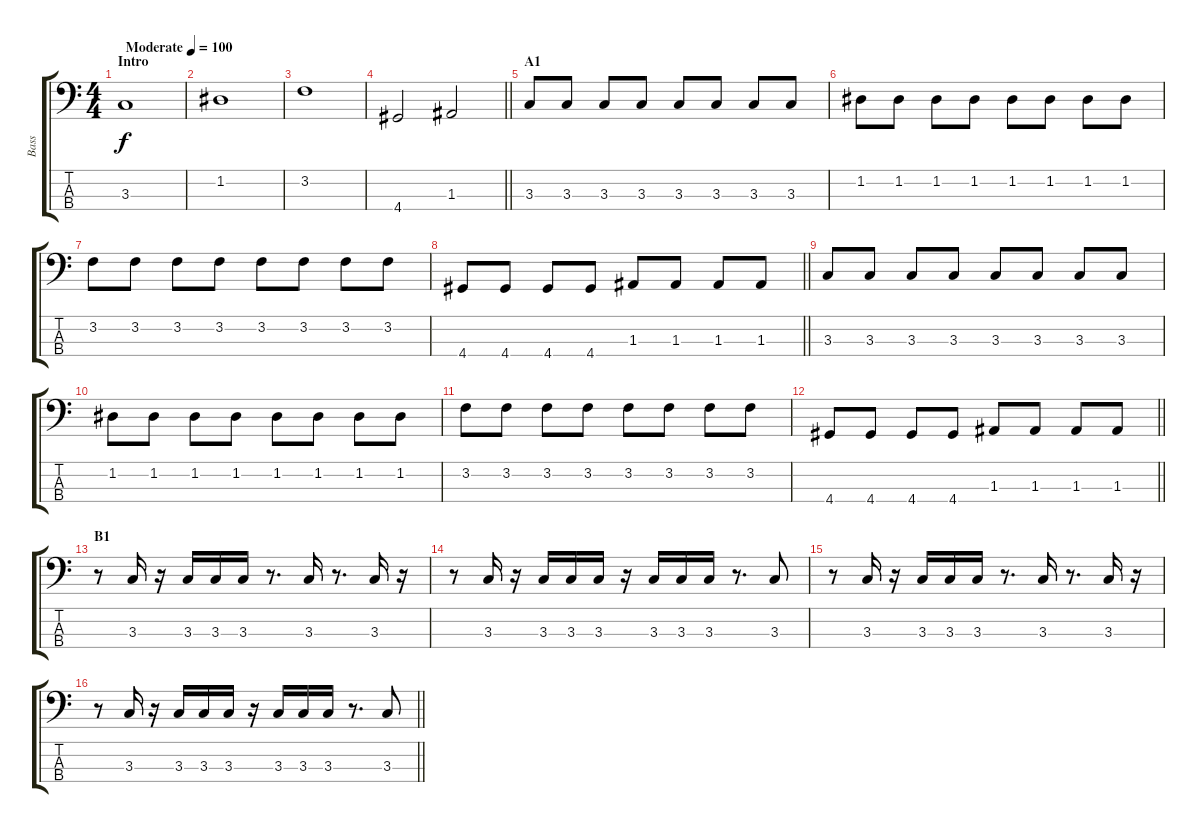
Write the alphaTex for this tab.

\track ("Bass" "Bass") {instrument electricbasspick}
\staff {score tabs}
\tuning (G2 D2 A1 E1) {hide}
\ts (4 4)
\section ("" "Intro")
\tempo (100 "Moderate")
\clef f4
\ks c
3.3.1{dy f instrument electricbasspick} |
1.2.1 |
3.2.1 |
\barLineRight lightlight
4.4.2 1.3.2 |
\section ("" "A1")
3.3.8 3.3.8 3.3.8 3.3.8 3.3.8 3.3.8 3.3.8 3.3.8 |
1.2.8 1.2.8 1.2.8 1.2.8 1.2.8 1.2.8 1.2.8 1.2.8 |
3.2.8 3.2.8 3.2.8 3.2.8 3.2.8 3.2.8 3.2.8 3.2.8 |
\barLineRight lightlight
4.4.8 4.4.8 4.4.8 4.4.8 1.3.8 1.3.8 1.3.8 1.3.8 |
3.3.8 3.3.8 3.3.8 3.3.8 3.3.8 3.3.8 3.3.8 3.3.8 |
1.2.8 1.2.8 1.2.8 1.2.8 1.2.8 1.2.8 1.2.8 1.2.8 |
3.2.8 3.2.8 3.2.8 3.2.8 3.2.8 3.2.8 3.2.8 3.2.8 |
\barLineRight lightlight
4.4.8 4.4.8 4.4.8 4.4.8 1.3.8 1.3.8 1.3.8 1.3.8 |
\section ("" "B1")
r.8 3.3.16 r.16 3.3.16 3.3.16 3.3.16 r.8{d} 3.3.16 r.8{d} 3.3.16 r.16 |
r.8 3.3.16 r.16 3.3.16 3.3.16 3.3.16 r.16 3.3.16 3.3.16 3.3.16 r.8{d} 3.3.8 |
r.8 3.3.16 r.16 3.3.16 3.3.16 3.3.16 r.8{d} 3.3.16 r.8{d} 3.3.16 r.16 |
\barLineRight lightlight
r.8 3.3.16 r.16 3.3.16 3.3.16 3.3.16 r.16 3.3.16 3.3.16 3.3.16 r.8{d} 3.3.8
